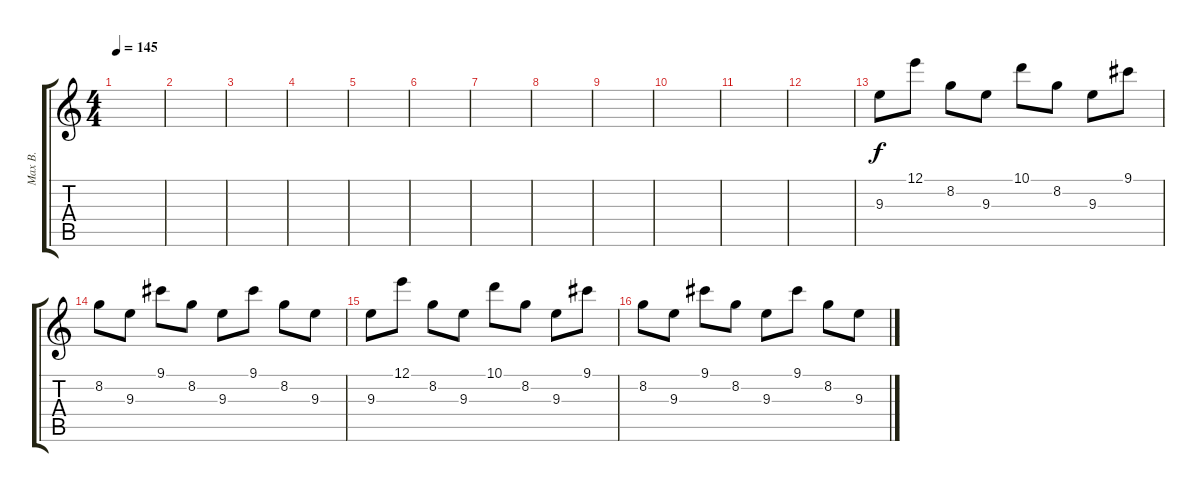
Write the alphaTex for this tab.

\track ("Max B." "Max B.") {instrument distortionguitar}
\staff {score tabs}
\tuning (E4 B3 G3 D3 A2 E2) {hide}
\ts (4 4)
\tempo 145
\clef g2
\ks c
|
|
|
|
|
|
|
|
|
|
|
|
9.3.8 12.1.8 8.2.8 9.3.8 10.1.8 8.2.8 9.3.8 9.1.8 |
8.2.8 9.3.8 9.1.8 8.2.8 9.3.8 9.1.8 8.2.8 9.3.8 |
9.3.8 12.1.8 8.2.8 9.3.8 10.1.8 8.2.8 9.3.8 9.1.8 |
8.2.8 9.3.8 9.1.8 8.2.8 9.3.8 9.1.8 8.2.8 9.3.8
